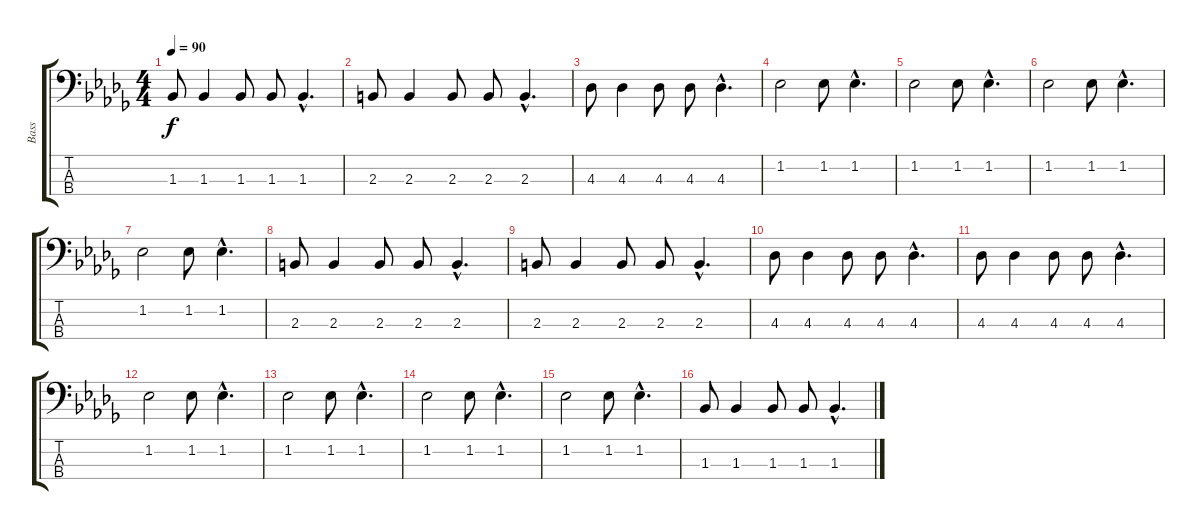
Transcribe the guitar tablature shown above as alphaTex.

\track ("Bass" "Bass") {instrument fretlessbass}
\staff {score tabs}
\tuning (G2 D2 A1 E1) {hide}
\ts (4 4)
\tempo 90
\clef f4
\ks db
1.3.8{dy f} 1.3.4 1.3.8 1.3.8 1.3{hac}.4{d} |
2.3.8 2.3.4 2.3.8 2.3.8 2.3{hac}.4{d} |
4.3.8 4.3.4 4.3.8 4.3.8 4.3{hac}.4{d} |
1.2.2 1.2.8 1.2{hac}.4{d} |
1.2.2 1.2.8 1.2{hac}.4{d} |
1.2.2 1.2.8 1.2{hac}.4{d} |
1.2.2 1.2.8 1.2{hac}.4{d} |
2.3.8 2.3.4 2.3.8 2.3.8 2.3{hac}.4{d} |
2.3.8 2.3.4 2.3.8 2.3.8 2.3{hac}.4{d} |
4.3.8 4.3.4 4.3.8 4.3.8 4.3{hac}.4{d} |
4.3.8 4.3.4 4.3.8 4.3.8 4.3{hac}.4{d} |
1.2.2 1.2.8 1.2{hac}.4{d} |
1.2.2 1.2.8 1.2{hac}.4{d} |
1.2.2 1.2.8 1.2{hac}.4{d} |
1.2.2 1.2.8 1.2{hac}.4{d} |
1.3.8 1.3.4 1.3.8 1.3.8 1.3{hac}.4{d}
